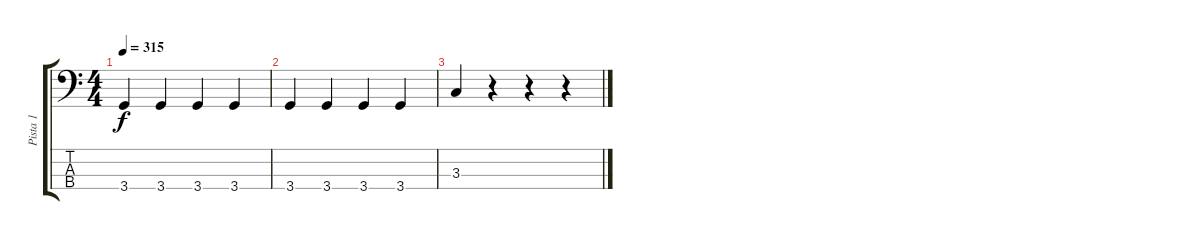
\track ("Pista 1" "Pista 1") {instrument electricbasspick}
\staff {score tabs}
\tuning (G2 D2 A1 E1) {hide}
\ts (4 4)
\tempo 315
\clef f4
\ks c
3.4.4{dy f} 3.4.4 3.4.4 3.4.4 |
3.4.4 3.4.4 3.4.4 3.4.4 |
3.3.4 r.4 r.4 r.4
